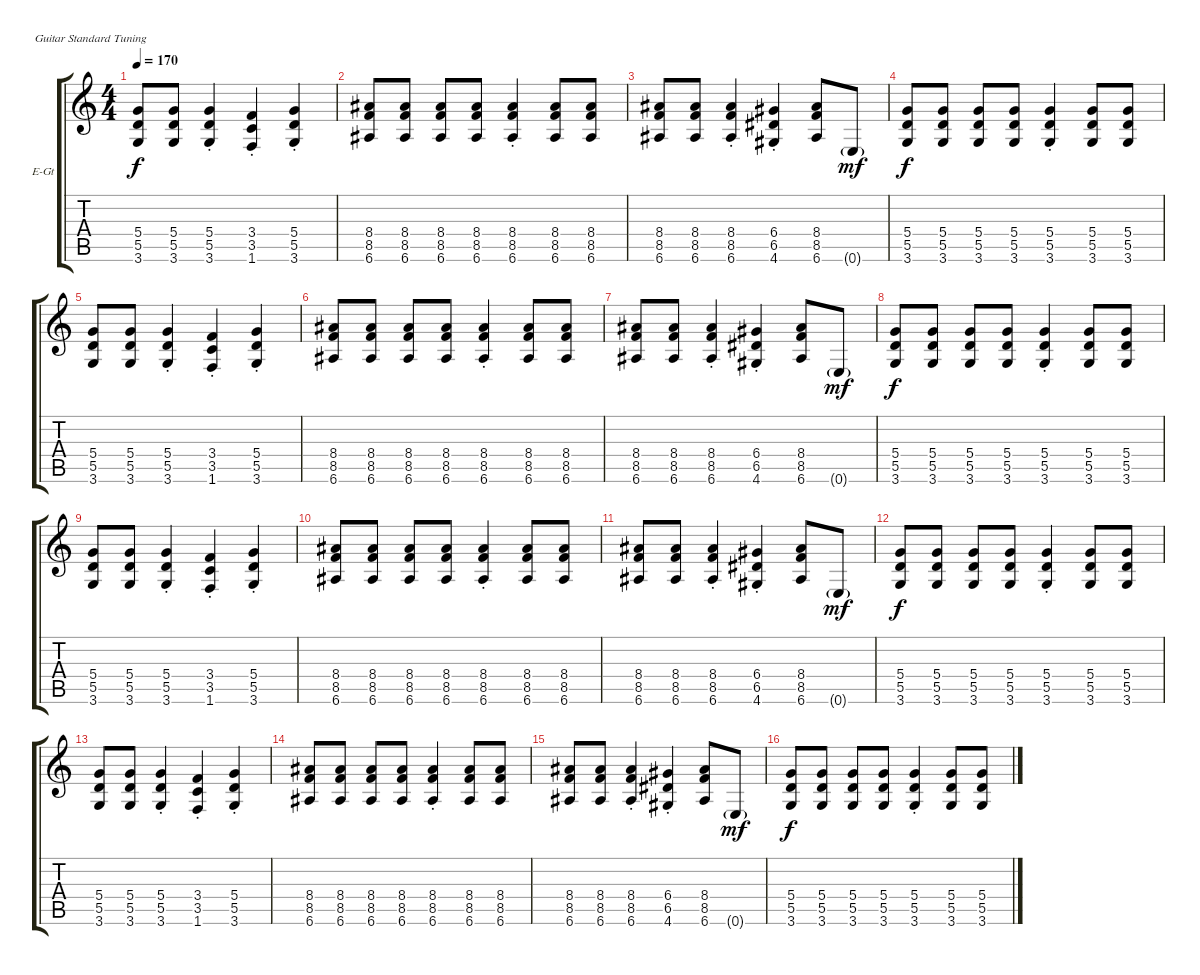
\bracketExtendMode groupsimilarinstruments
\firstSystemTrackNameOrientation horizontal
\otherSystemsTrackNameOrientation horizontal
\track ("Guitar 1" "E-Gt") {instrument distortionguitar}
\staff {score tabs}
\tuning (E4 B3 G3 D3 A2 E2)
\ts (4 4)
\tempo 170
\clef g2
\ks c
(5.4 5.5 3.6).8{dy f} (5.4 5.5 3.6).8 (5.4{st} 5.5{st} 3.6{st}).4 (3.4{st} 3.5{st} 1.6{st}).4 (5.4{st} 5.5{st} 3.6{st}).4 |
(8.4 8.5 6.6).8 (8.4 8.5 6.6).8 (8.4 8.5 6.6).8 (8.4 8.5 6.6).8 (8.4{st} 8.5{st} 6.6{st}).4 (8.4 8.5 6.6).8 (8.4 8.5 6.6).8 |
(8.4 8.5 6.6).8 (8.4 8.5 6.6).8 (8.4{st} 8.5{st} 6.6{st}).4 (6.4{st} 6.5{st} 4.6{st}).4 (8.4 8.5 6.6).8 0.6{g}.8{dy mf} |
(5.4 5.5 3.6).8{dy f} (5.4 5.5 3.6).8 (5.4 5.5 3.6).8 (5.4 5.5 3.6).8 (5.4{st} 5.5{st} 3.6{st}).4 (5.4 5.5 3.6).8 (5.4 5.5 3.6).8 |
(5.4 5.5 3.6).8 (5.4 5.5 3.6).8 (5.4{st} 5.5{st} 3.6{st}).4 (3.4{st} 3.5{st} 1.6{st}).4 (5.4{st} 5.5{st} 3.6{st}).4 |
(8.4 8.5 6.6).8 (8.4 8.5 6.6).8 (8.4 8.5 6.6).8 (8.4 8.5 6.6).8 (8.4{st} 8.5{st} 6.6{st}).4 (8.4 8.5 6.6).8 (8.4 8.5 6.6).8 |
(8.4 8.5 6.6).8 (8.4 8.5 6.6).8 (8.4{st} 8.5{st} 6.6{st}).4 (6.4{st} 6.5{st} 4.6{st}).4 (8.4 8.5 6.6).8 0.6{g}.8{dy mf} |
(5.4 5.5 3.6).8{dy f} (5.4 5.5 3.6).8 (5.4 5.5 3.6).8 (5.4 5.5 3.6).8 (5.4{st} 5.5{st} 3.6{st}).4 (5.4 5.5 3.6).8 (5.4 5.5 3.6).8 |
(5.4 5.5 3.6).8 (5.4 5.5 3.6).8 (5.4{st} 5.5{st} 3.6{st}).4 (3.4{st} 3.5{st} 1.6{st}).4 (5.4{st} 5.5{st} 3.6{st}).4 |
(8.4 8.5 6.6).8 (8.4 8.5 6.6).8 (8.4 8.5 6.6).8 (8.4 8.5 6.6).8 (8.4{st} 8.5{st} 6.6{st}).4 (8.4 8.5 6.6).8 (8.4 8.5 6.6).8 |
(8.4 8.5 6.6).8 (8.4 8.5 6.6).8 (8.4{st} 8.5{st} 6.6{st}).4 (6.4{st} 6.5{st} 4.6{st}).4 (8.4 8.5 6.6).8 0.6{g}.8{dy mf} |
(5.4 5.5 3.6).8{dy f} (5.4 5.5 3.6).8 (5.4 5.5 3.6).8 (5.4 5.5 3.6).8 (5.4{st} 5.5{st} 3.6{st}).4 (5.4 5.5 3.6).8 (5.4 5.5 3.6).8 |
(5.4 5.5 3.6).8 (5.4 5.5 3.6).8 (5.4{st} 5.5{st} 3.6{st}).4 (3.4{st} 3.5{st} 1.6{st}).4 (5.4{st} 5.5{st} 3.6{st}).4 |
(8.4 8.5 6.6).8 (8.4 8.5 6.6).8 (8.4 8.5 6.6).8 (8.4 8.5 6.6).8 (8.4{st} 8.5{st} 6.6{st}).4 (8.4 8.5 6.6).8 (8.4 8.5 6.6).8 |
(8.4 8.5 6.6).8 (8.4 8.5 6.6).8 (8.4{st} 8.5{st} 6.6{st}).4 (6.4{st} 6.5{st} 4.6{st}).4 (8.4 8.5 6.6).8 0.6{g}.8{dy mf} |
(5.4 5.5 3.6).8{dy f} (5.4 5.5 3.6).8 (5.4 5.5 3.6).8 (5.4 5.5 3.6).8 (5.4{st} 5.5{st} 3.6{st}).4 (5.4 5.5 3.6).8 (5.4 5.5 3.6).8
